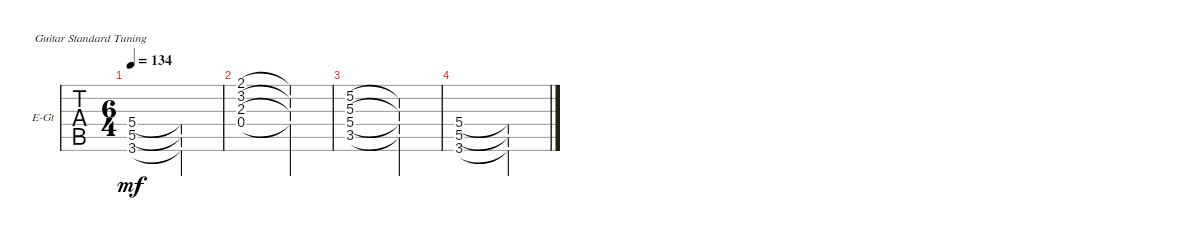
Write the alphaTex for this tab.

\defaultSystemsLayout 4
\bracketExtendMode groupsimilarinstruments
\firstSystemTrackNameOrientation horizontal
\otherSystemsTrackNameOrientation horizontal
\track ("Electric Guitar 1" "E-Gt") {instrument electricguitarclean}
\staff {tabs}
\tuning (E4 B3 G3 D3 A2 E2)
\ts (6 4)
\tempo 134
\clef g2
\ks c
(3.6 5.5 5.4).1{dy mf} (3.6{t} 5.5{t} 5.4{t}).2 |
(0.4 2.3 3.2 2.1).1 (0.4{t} 2.3{t} 3.2{t} 2.1{t}).2 |
(3.5 5.4 5.3 5.2).1 (3.5{t} 5.4{t} 5.3{t} 5.2{t}).2 |
(3.6 5.5 5.4).1 (3.6{t} 5.5{t} 5.4{t}).2
